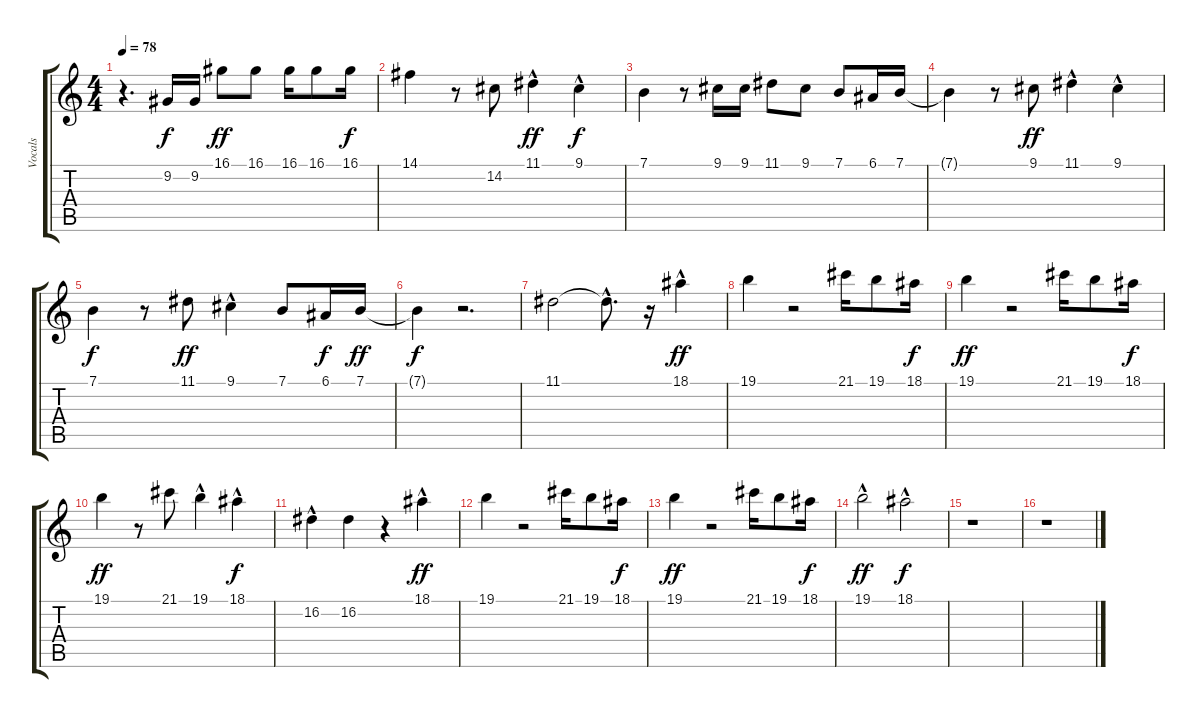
\track ("Vocals" "Vocals") {instrument lead8bassandlead}
\staff {score tabs}
\tuning (E4 B3 G3 D3 A2 E2) {hide}
\ts (4 4)
\tempo 78
\clef g2
\ks c
r.4{d dy f} 9.2.16 9.2.16 16.1.8{dy ff} 16.1.8 16.1.16 16.1.8 16.1.16{dy f} |
14.1.4 r.8 14.2.8 11.1{hac}.4{dy ff} 9.1{hac}.4{dy f} |
7.1.4 r.8 9.1.16 9.1.16 11.1.8 9.1.8 7.1.8 6.1.16 7.1.16 |
7.1{t}.4 r.8 9.1.8{dy ff} 11.1{hac}.4 9.1{hac}.4 |
7.1.4{dy f} r.8 11.1.8{dy ff} 9.1{hac}.4 7.1.8 6.1.16{dy f} 7.1.16{dy ff} |
7.1{t}.4{dy f} r.2{d} |
11.1.2 11.1{hac t}.8{d} r.16 18.1{hac}.4{dy ff} |
19.1.4 r.2 21.1.16 19.1.8 18.1.16{dy f} |
19.1.4{dy ff} r.2 21.1.16 19.1.8 18.1.16{dy f} |
19.1.4{dy ff} r.8 21.1.8 19.1{hac}.4 18.1{hac}.4{dy f} |
16.2{hac}.4 16.2.4 r.4 18.1{hac}.4{dy ff} |
19.1.4 r.2 21.1.16 19.1.8 18.1.16{dy f} |
19.1.4{dy ff} r.2 21.1.16 19.1.8 18.1.16{dy f} |
19.1{hac}.2{dy ff} 18.1{hac}.2{dy f} |
r.1 |
r.1
